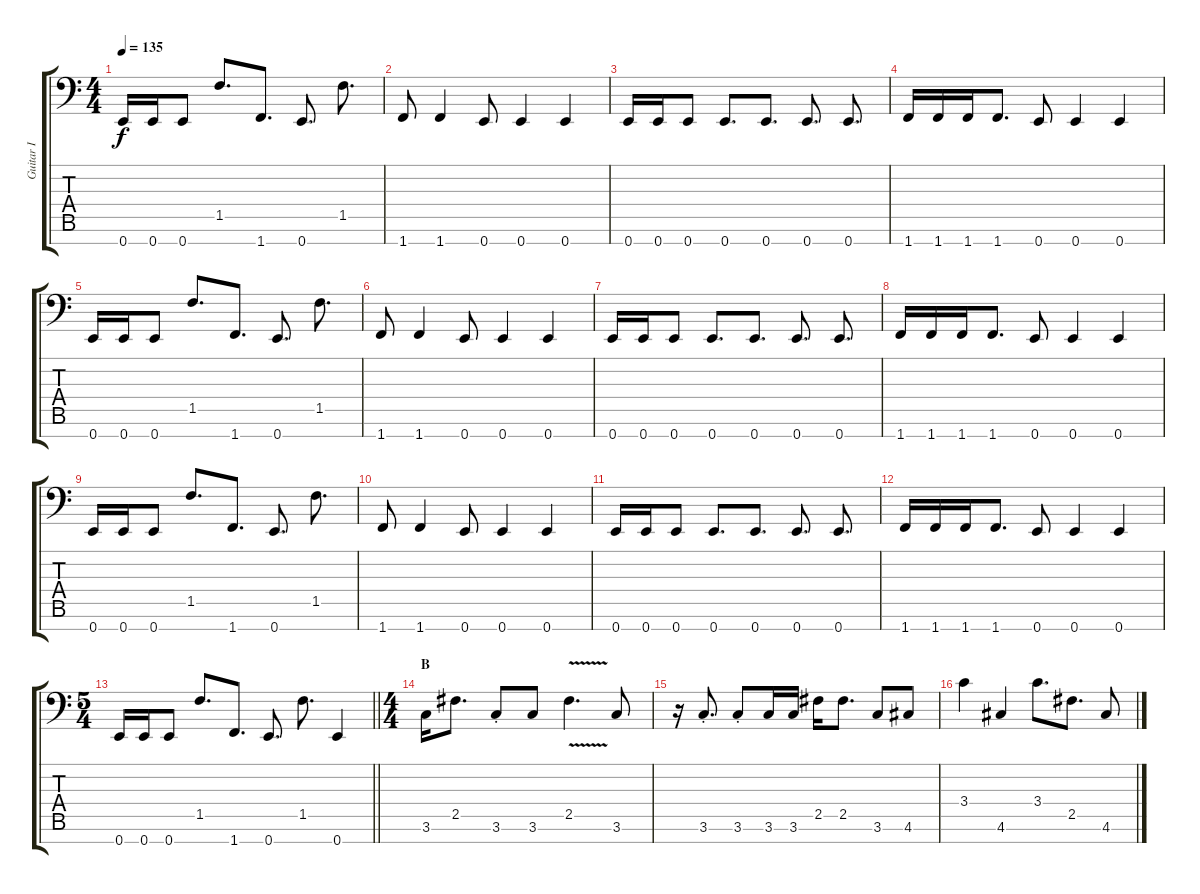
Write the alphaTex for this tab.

\track ("Guitar I" "Guitar I") {instrument overdrivenguitar}
\staff {score tabs}
\tuning (B3 Gb3 D3 A2 E2 A1 E1) {hide}
\ts (4 4)
\tempo 135
\clef f4
\ks c
0.7.16{dy f} 0.7.16 0.7.8 1.5.8{d} 1.7.8{d} 0.7.8{d} 1.5.8{d} |
1.7.8 1.7.4 0.7.8 0.7.4 0.7.4 |
0.7.16 0.7.16 0.7.8 0.7.8{d} 0.7.8{d} 0.7.8{d} 0.7.8{d} |
1.7.16 1.7.16 1.7.16 1.7.8{d} 0.7.8 0.7.4 0.7.4 |
0.7.16 0.7.16 0.7.8 1.5.8{d} 1.7.8{d} 0.7.8{d} 1.5.8{d} |
1.7.8 1.7.4 0.7.8 0.7.4 0.7.4 |
0.7.16 0.7.16 0.7.8 0.7.8{d} 0.7.8{d} 0.7.8{d} 0.7.8{d} |
1.7.16 1.7.16 1.7.16 1.7.8{d} 0.7.8 0.7.4 0.7.4 |
0.7.16 0.7.16 0.7.8 1.5.8{d} 1.7.8{d} 0.7.8{d} 1.5.8{d} |
1.7.8 1.7.4 0.7.8 0.7.4 0.7.4 |
0.7.16 0.7.16 0.7.8 0.7.8{d} 0.7.8{d} 0.7.8{d} 0.7.8{d} |
1.7.16 1.7.16 1.7.16 1.7.8{d} 0.7.8 0.7.4 0.7.4 |
\ts (5 4)
\barLineRight lightlight
0.7.16 0.7.16 0.7.8 1.5.8{d} 1.7.8{d} 0.7.8{d} 1.5.8{d} 0.7.4 |
\ts (4 4)
\section ("" "B")
3.6.16 2.5.8{d} 3.6{st}.8 3.6.8 2.5{v}.4{d} 3.6.8 |
r.16 3.6{st}.8{d} 3.6{st}.8 3.6.16 3.6.16 2.5.16 2.5.8{d} 3.6.8 4.6.8 |
3.4.4 4.6.4 3.4.8{d} 2.5.8{d} 4.6.8
